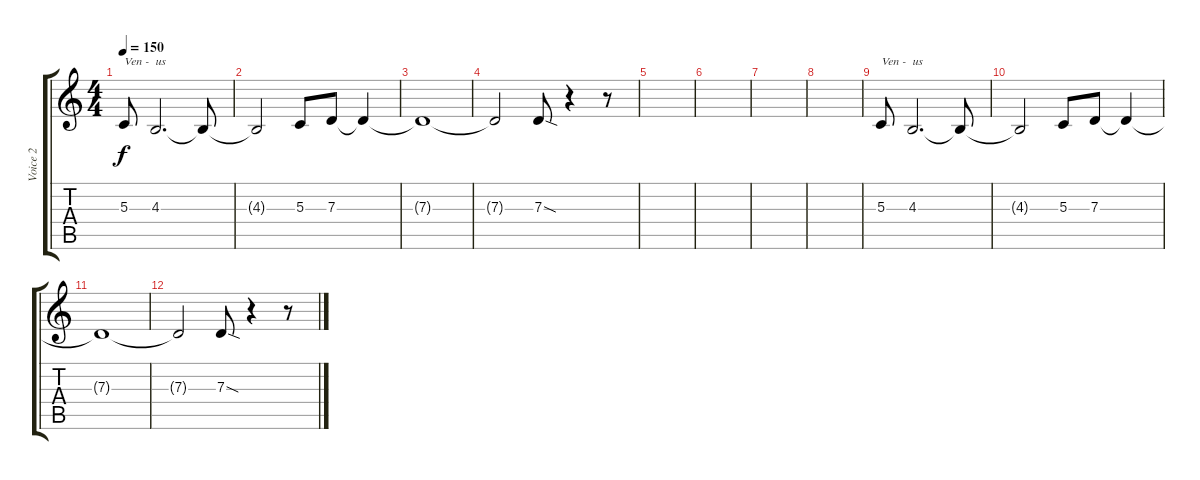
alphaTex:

\track ("Voice 2" "Voice 2") {instrument lead6voice}
\staff {score tabs}
\tuning (E4 B3 G3 D3 A2 E2) {hide}
\ts (4 4)
\tempo 150
\clef g2
\ks c
5.3.8{txt "Ven -" dy f} 4.3.2{d txt "us"} 4.3{t}.8 |
4.3{t}.2 5.3.8 7.3.8 7.3{t}.4 |
7.3{t}.1 |
7.3{t}.2 7.3{sod}.8 r.4 r.8 |
|
|
|
|
5.3.8{txt "Ven -"} 4.3.2{d txt "us"} 4.3{t}.8 |
4.3{t}.2 5.3.8 7.3.8 7.3{t}.4 |
7.3{t}.1 |
7.3{t}.2 7.3{sod}.8 r.4 r.8
